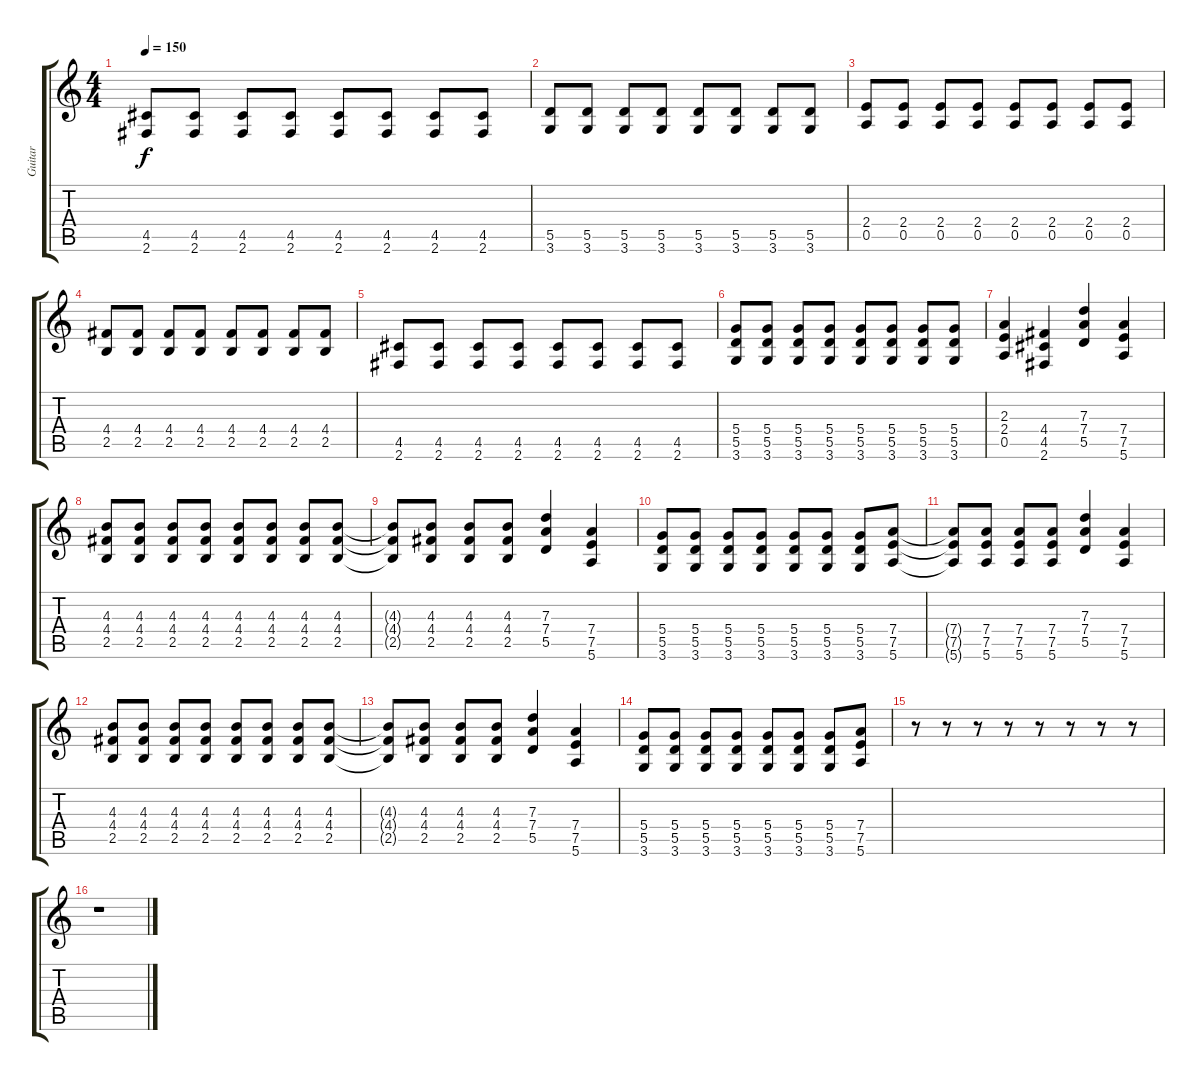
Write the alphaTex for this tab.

\track ("Guitar" "Guitar") {instrument distortionguitar}
\staff {score tabs}
\tuning (E4 B3 G3 D3 A2 E2) {hide}
\ts (4 4)
\tempo 150
\clef g2
\ks c
(4.5 2.6).8{dy f} (4.5 2.6).8 (4.5 2.6).8 (4.5 2.6).8 (4.5 2.6).8 (4.5 2.6).8 (4.5 2.6).8 (4.5 2.6).8 |
(5.5 3.6).8 (5.5 3.6).8 (5.5 3.6).8 (5.5 3.6).8 (5.5 3.6).8 (5.5 3.6).8 (5.5 3.6).8 (5.5 3.6).8 |
(2.4 0.5).8 (2.4 0.5).8 (2.4 0.5).8 (2.4 0.5).8 (2.4 0.5).8 (2.4 0.5).8 (2.4 0.5).8 (2.4 0.5).8 |
(4.4 2.5).8 (4.4 2.5).8 (4.4 2.5).8 (4.4 2.5).8 (4.4 2.5).8 (4.4 2.5).8 (4.4 2.5).8 (4.4 2.5).8 |
(4.5 2.6).8 (4.5 2.6).8 (4.5 2.6).8 (4.5 2.6).8 (4.5 2.6).8 (4.5 2.6).8 (4.5 2.6).8 (4.5 2.6).8 |
(5.4 5.5 3.6).8 (5.4 5.5 3.6).8 (5.4 5.5 3.6).8 (5.4 5.5 3.6).8 (5.4 5.5 3.6).8 (5.4 5.5 3.6).8 (5.4 5.5 3.6).8 (5.4 5.5 3.6).8 |
(2.3 2.4 0.5).4 (4.4 4.5 2.6).4 (7.3 7.4 5.5).4 (7.4 7.5 5.6).4 |
(4.3 4.4 2.5).8 (4.3 4.4 2.5).8 (4.3 4.4 2.5).8 (4.3 4.4 2.5).8 (4.3 4.4 2.5).8 (4.3 4.4 2.5).8 (4.3 4.4 2.5).8 (4.3 4.4 2.5).8 |
(4.3{t} 4.4{t} 2.5{t}).8 (4.3 4.4 2.5).8 (4.3 4.4 2.5).8 (4.3 4.4 2.5).8 (7.3 7.4 5.5).4 (7.4 7.5 5.6).4 |
(5.4 5.5 3.6).8 (5.4 5.5 3.6).8 (5.4 5.5 3.6).8 (5.4 5.5 3.6).8 (5.4 5.5 3.6).8 (5.4 5.5 3.6).8 (5.4 5.5 3.6).8 (7.4 7.5 5.6).8 |
(7.4{t} 7.5{t} 5.6{t}).8 (7.4 7.5 5.6).8 (7.4 7.5 5.6).8 (7.4 7.5 5.6).8 (7.3 7.4 5.5).4 (7.4 7.5 5.6).4 |
(4.3 4.4 2.5).8 (4.3 4.4 2.5).8 (4.3 4.4 2.5).8 (4.3 4.4 2.5).8 (4.3 4.4 2.5).8 (4.3 4.4 2.5).8 (4.3 4.4 2.5).8 (4.3 4.4 2.5).8 |
(4.3{t} 4.4{t} 2.5{t}).8 (4.3 4.4 2.5).8 (4.3 4.4 2.5).8 (4.3 4.4 2.5).8 (7.3 7.4 5.5).4 (7.4 7.5 5.6).4 |
(5.4 5.5 3.6).8 (5.4 5.5 3.6).8 (5.4 5.5 3.6).8 (5.4 5.5 3.6).8 (5.4 5.5 3.6).8 (5.4 5.5 3.6).8 (5.4 5.5 3.6).8 (7.4 7.5 5.6).8 |
r.8 r.8 r.8 r.8 r.8 r.8 r.8 r.8 |
r.1
